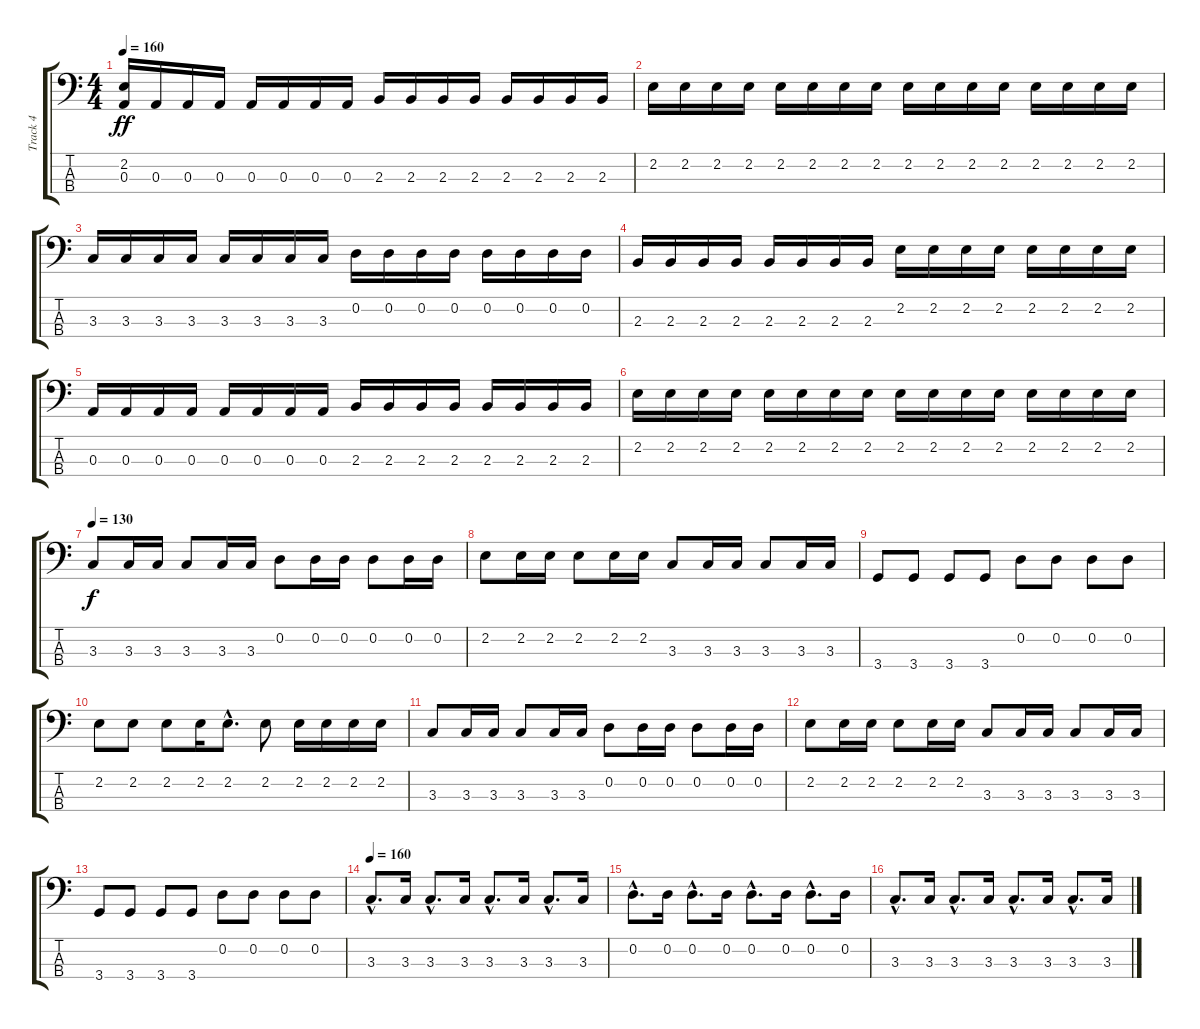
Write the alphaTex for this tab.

\track ("Track 4" "Track 4") {instrument electricbasspick}
\staff {score tabs}
\tuning (G2 D2 A1 E1) {hide}
\ts (4 4)
\tempo 160
\clef f4
\ks c
(2.2 0.3).16{dy ff} 0.3.16 0.3.16 0.3.16 0.3.16 0.3.16 0.3.16 0.3.16 2.3.16 2.3.16 2.3.16 2.3.16 2.3.16 2.3.16 2.3.16 2.3.16 |
2.2.16 2.2.16 2.2.16 2.2.16 2.2.16 2.2.16 2.2.16 2.2.16 2.2.16 2.2.16 2.2.16 2.2.16 2.2.16 2.2.16 2.2.16 2.2.16 |
3.3.16 3.3.16 3.3.16 3.3.16 3.3.16 3.3.16 3.3.16 3.3.16 0.2.16 0.2.16 0.2.16 0.2.16 0.2.16 0.2.16 0.2.16 0.2.16 |
2.3.16 2.3.16 2.3.16 2.3.16 2.3.16 2.3.16 2.3.16 2.3.16 2.2.16 2.2.16 2.2.16 2.2.16 2.2.16 2.2.16 2.2.16 2.2.16 |
0.3.16 0.3.16 0.3.16 0.3.16 0.3.16 0.3.16 0.3.16 0.3.16 2.3.16 2.3.16 2.3.16 2.3.16 2.3.16 2.3.16 2.3.16 2.3.16 |
2.2.16 2.2.16 2.2.16 2.2.16 2.2.16 2.2.16 2.2.16 2.2.16 2.2.16 2.2.16 2.2.16 2.2.16 2.2.16 2.2.16 2.2.16 2.2.16 |
\tempo 130
3.3.8{dy f} 3.3.16 3.3.16 3.3.8 3.3.16 3.3.16 0.2.8 0.2.16 0.2.16 0.2.8 0.2.16 0.2.16 |
2.2.8 2.2.16 2.2.16 2.2.8 2.2.16 2.2.16 3.3.8 3.3.16 3.3.16 3.3.8 3.3.16 3.3.16 |
3.4.8 3.4.8 3.4.8 3.4.8 0.2.8 0.2.8 0.2.8 0.2.8 |
2.2.8 2.2.8 2.2.8 2.2.16 2.2{hac}.8{d} 2.2.8 2.2.16 2.2.16 2.2.16 2.2.16 |
3.3.8 3.3.16 3.3.16 3.3.8 3.3.16 3.3.16 0.2.8 0.2.16 0.2.16 0.2.8 0.2.16 0.2.16 |
2.2.8 2.2.16 2.2.16 2.2.8 2.2.16 2.2.16 3.3.8 3.3.16 3.3.16 3.3.8 3.3.16 3.3.16 |
3.4.8 3.4.8 3.4.8 3.4.8 0.2.8 0.2.8 0.2.8 0.2.8 |
\tempo 160
3.3{hac}.8{d} 3.3.16 3.3{hac}.8{d} 3.3.16 3.3{hac}.8{d} 3.3.16 3.3{hac}.8{d} 3.3.16 |
0.2{hac}.8{d} 0.2.16 0.2{hac}.8{d} 0.2.16 0.2{hac}.8{d} 0.2.16 0.2{hac}.8{d} 0.2.16 |
3.3{hac}.8{d} 3.3.16 3.3{hac}.8{d} 3.3.16 3.3{hac}.8{d} 3.3.16 3.3{hac}.8{d} 3.3.16
